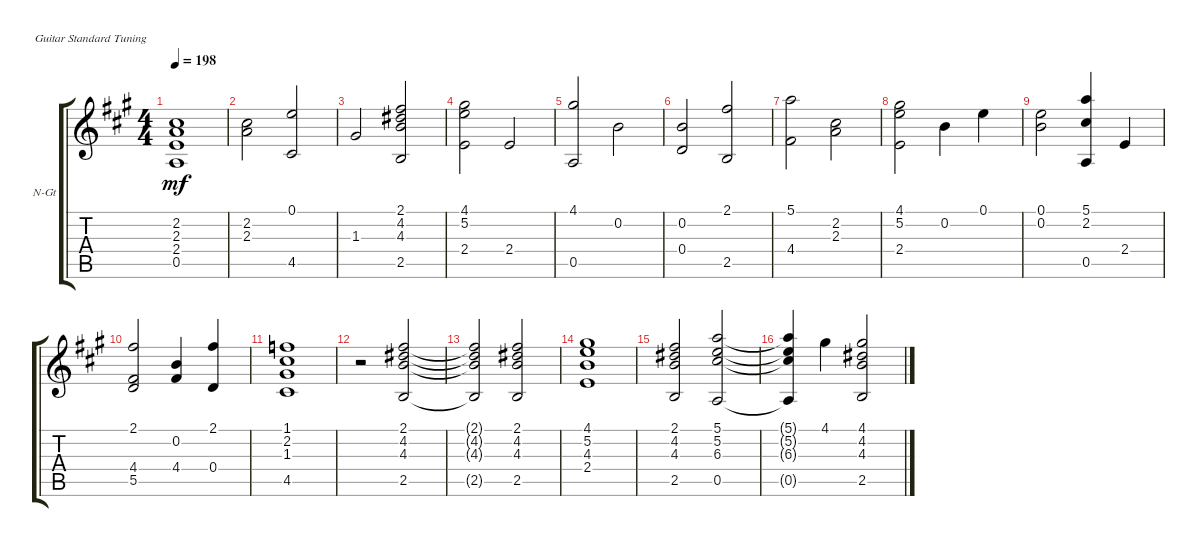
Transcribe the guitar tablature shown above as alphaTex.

\defaultSystemsLayout 4
\bracketExtendMode groupsimilarinstruments
\firstSystemTrackNameOrientation horizontal
\otherSystemsTrackNameOrientation horizontal
\track ("Nylon Guitar" "N-Gt") {instrument acousticguitarnylon}
\staff {score tabs}
\tuning (E4 B3 G3 D3 A2 E2)
\ts (4 4)
\tempo 198
\clef g2
\ks a
(2.2 2.3 2.4 0.5).1{dy mf} |
(2.2 2.3).2 (4.5 0.1).2 |
1.3.2 (4.3 4.2 2.1 2.5).2 |
(2.4 5.2 4.1).2 2.4.2 |
(4.1 0.5).2 0.2.2 |
(0.2 0.4).2 (2.5 2.1).2 |
(5.1 4.4).2 (2.2 2.3).2 |
(2.4 5.2 4.1).2 0.2.4 0.1.4 |
(0.1 0.2).2 (5.1 2.2 0.5).4 2.4.4 |
(4.4 5.5 2.1).2 (4.4 0.2).4 (2.1 0.4).4 |
(1.1 2.2 1.3 4.5).1 |
r.2 (2.1 4.2 4.3 2.5).2 |
(2.1{t} 4.2{t} 4.3{t} 2.5{t}).2 (2.1 4.2 4.3 2.5).2 |
(4.1 5.2 4.3 2.4).1 |
(2.1 4.2 4.3 2.5).2 (0.5 6.3 5.2 5.1).2 |
(0.5{t} 6.3{t} 5.2{t} 5.1{t}).4 4.1.4 (2.5 4.3 4.2 4.1).2
